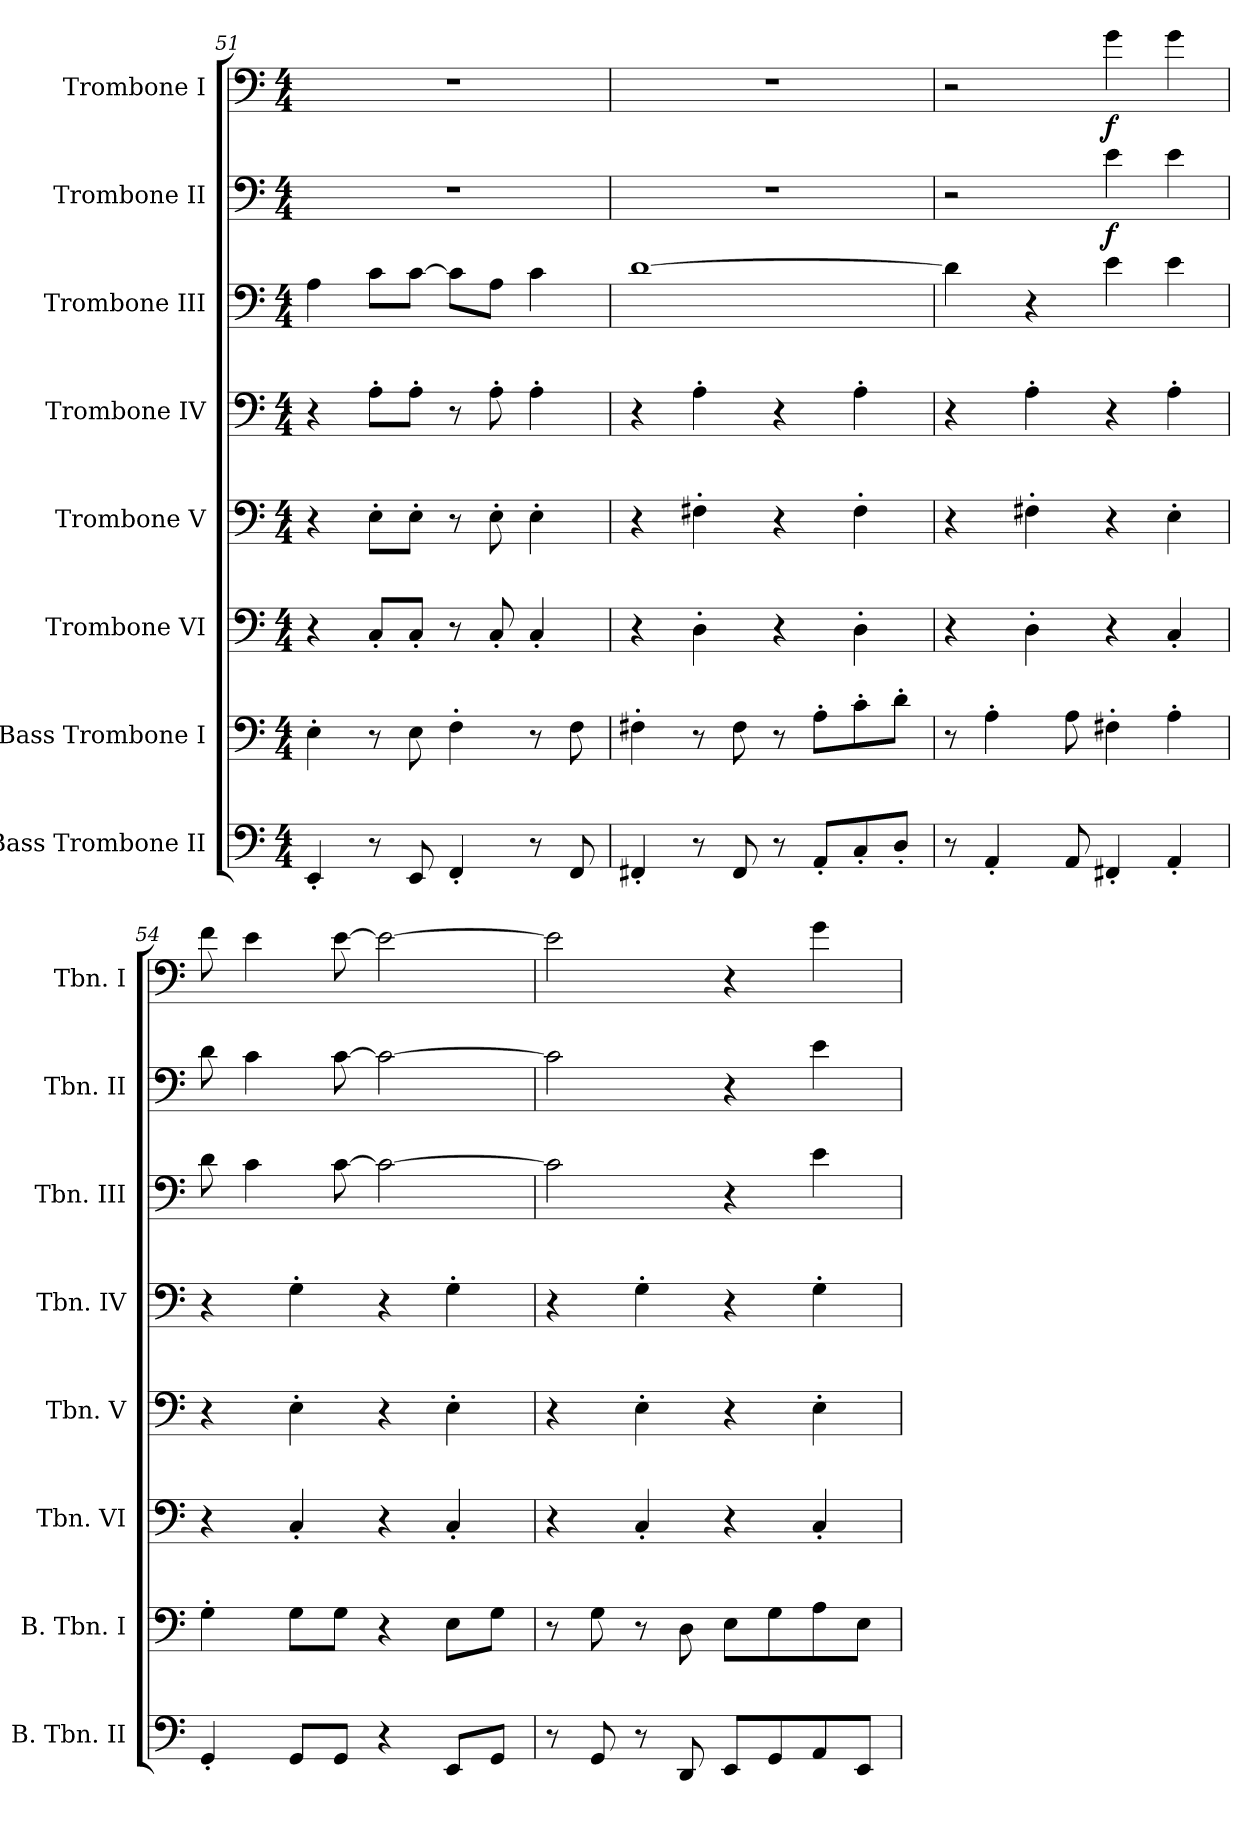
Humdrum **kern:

**kern	**kern	**kern	**kern	**kern	**kern	**kern	**dynam	**kern	**dynam
*part8	*part7	*part6	*part5	*part4	*part3	*part2	*part2	*part1	*part1
*staff8	*staff7	*staff6	*staff5	*staff4	*staff3	*staff2	*staff2	*staff1	*staff1
*I"Bass Trombone II	*I"Bass Trombone I	*I"Trombone VI	*I"Trombone V	*I"Trombone IV	*I"Trombone III	*I"Trombone II	*	*I"Trombone I	*
*I'B. Tbn. II	*I'B. Tbn. I	*I'Tbn. VI	*I'Tbn. V	*I'Tbn. IV	*I'Tbn. III	*I'Tbn. II	*	*I'Tbn. I	*
*clefF4	*clefF4	*clefF4	*clefF4	*clefF4	*clefF4	*clefF4	*	*clefF4	*
*k[]	*k[]	*k[]	*k[]	*k[]	*k[]	*k[]	*	*k[]	*
*M4/4	*M4/4	*M4/4	*M4/4	*M4/4	*M4/4	*M4/4	*	*M4/4	*
=51	=51	=51	=51	=51	=51	=51	=51	=51	=51
4EE'/	4E'\	4r	4r	4r	4A\	1r	.	1r	.
8r	8r	8C'/L	8E'\L	8A'\L	8c\L	.	.	.	.
8EE/	8E\	8C'/J	8E'\J	8A'\J	[8c\J	.	.	.	.
4FF'/	4F'\	8r	8r	8r	8c\L]	.	.	.	.
.	.	8C'/	8E'\	8A'\	8A\J	.	.	.	.
8r	8r	4C'/	4E'\	4A'\	4c\	.	.	.	.
8FF/	8F\	.	.	.	.	.	.	.	.
=52	=52	=52	=52	=52	=52	=52	=52	=52	=52
4FF#X'/	4F#X'\	4r	4r	4r	[1d	1r	.	1r	.
8r	8r	4D'\	4F#X'\	4A'\	.	.	.	.	.
8FF#/	8F#\	.	.	.	.	.	.	.	.
8r	8r	4r	4r	4r	.	.	.	.	.
8AA'/L	8A'\L	.	.	.	.	.	.	.	.
8C'/	8c'\	4D'\	4F#'\	4A'\	.	.	.	.	.
8D'/J	8d'\J	.	.	.	.	.	.	.	.
!!LO:PB:g=z
=53	=53	=53	=53	=53	=53	=53	=53	=53	=53
8r	8r	4r	4r	4r	4d\]	2r	.	2r	.
4AA'/	4A'\	.	.	.	.	.	.	.	.
.	.	4D'\	4F#X'\	4A'\	4r	.	.	.	.
8AA/	8A\	.	.	.	.	.	.	.	.
!	!	!	!	!	!	!	!LO:DY:b	!	!LO:DY:b
4FF#X'/	4F#X'\	4r	4r	4r	4e\	4e\	f	4g\	f
4AA'/	4A'\	4C'/	4E'\	4A'\	4e\	4e\	.	4g\	.
=54	=54	=54	=54	=54	=54	=54	=54	=54	=54
4GG'/	4G'\	4r	4r	4r	8d\	8d\	.	8f\	.
.	.	.	.	.	4c\	4c\	.	4e\	.
8GG/L	8G\L	4C'/	4E'\	4G'\	.	.	.	.	.
8GG/J	8G\J	.	.	.	[8c\	[8c\	.	[8e\	.
4r	4r	4r	4r	4r	2c\_	2c\_	.	2e\_	.
8EE/L	8E\L	4C'/	4E'\	4G'\	.	.	.	.	.
8GG/J	8G\J	.	.	.	.	.	.	.	.
=55	=55	=55	=55	=55	=55	=55	=55	=55	=55
8r	8r	4r	4r	4r	2c\]	2c\]	.	2e\]	.
8GG/	8G\	.	.	.	.	.	.	.	.
8r	8r	4C'/	4E'\	4G'\	.	.	.	.	.
8DD/	8D\	.	.	.	.	.	.	.	.
8EE/L	8E\L	4r	4r	4r	4r	4r	.	4r	.
8GG/	8G\	.	.	.	.	.	.	.	.
8AA/	8A\	4C'/	4E'\	4G'\	4e\	4e\	.	4g\	.
8EE/J	8E\J	.	.	.	.	.	.	.	.
=	=	=	=	=	=	=	=	=	=
*-	*-	*-	*-	*-	*-	*-	*-	*-	*-
